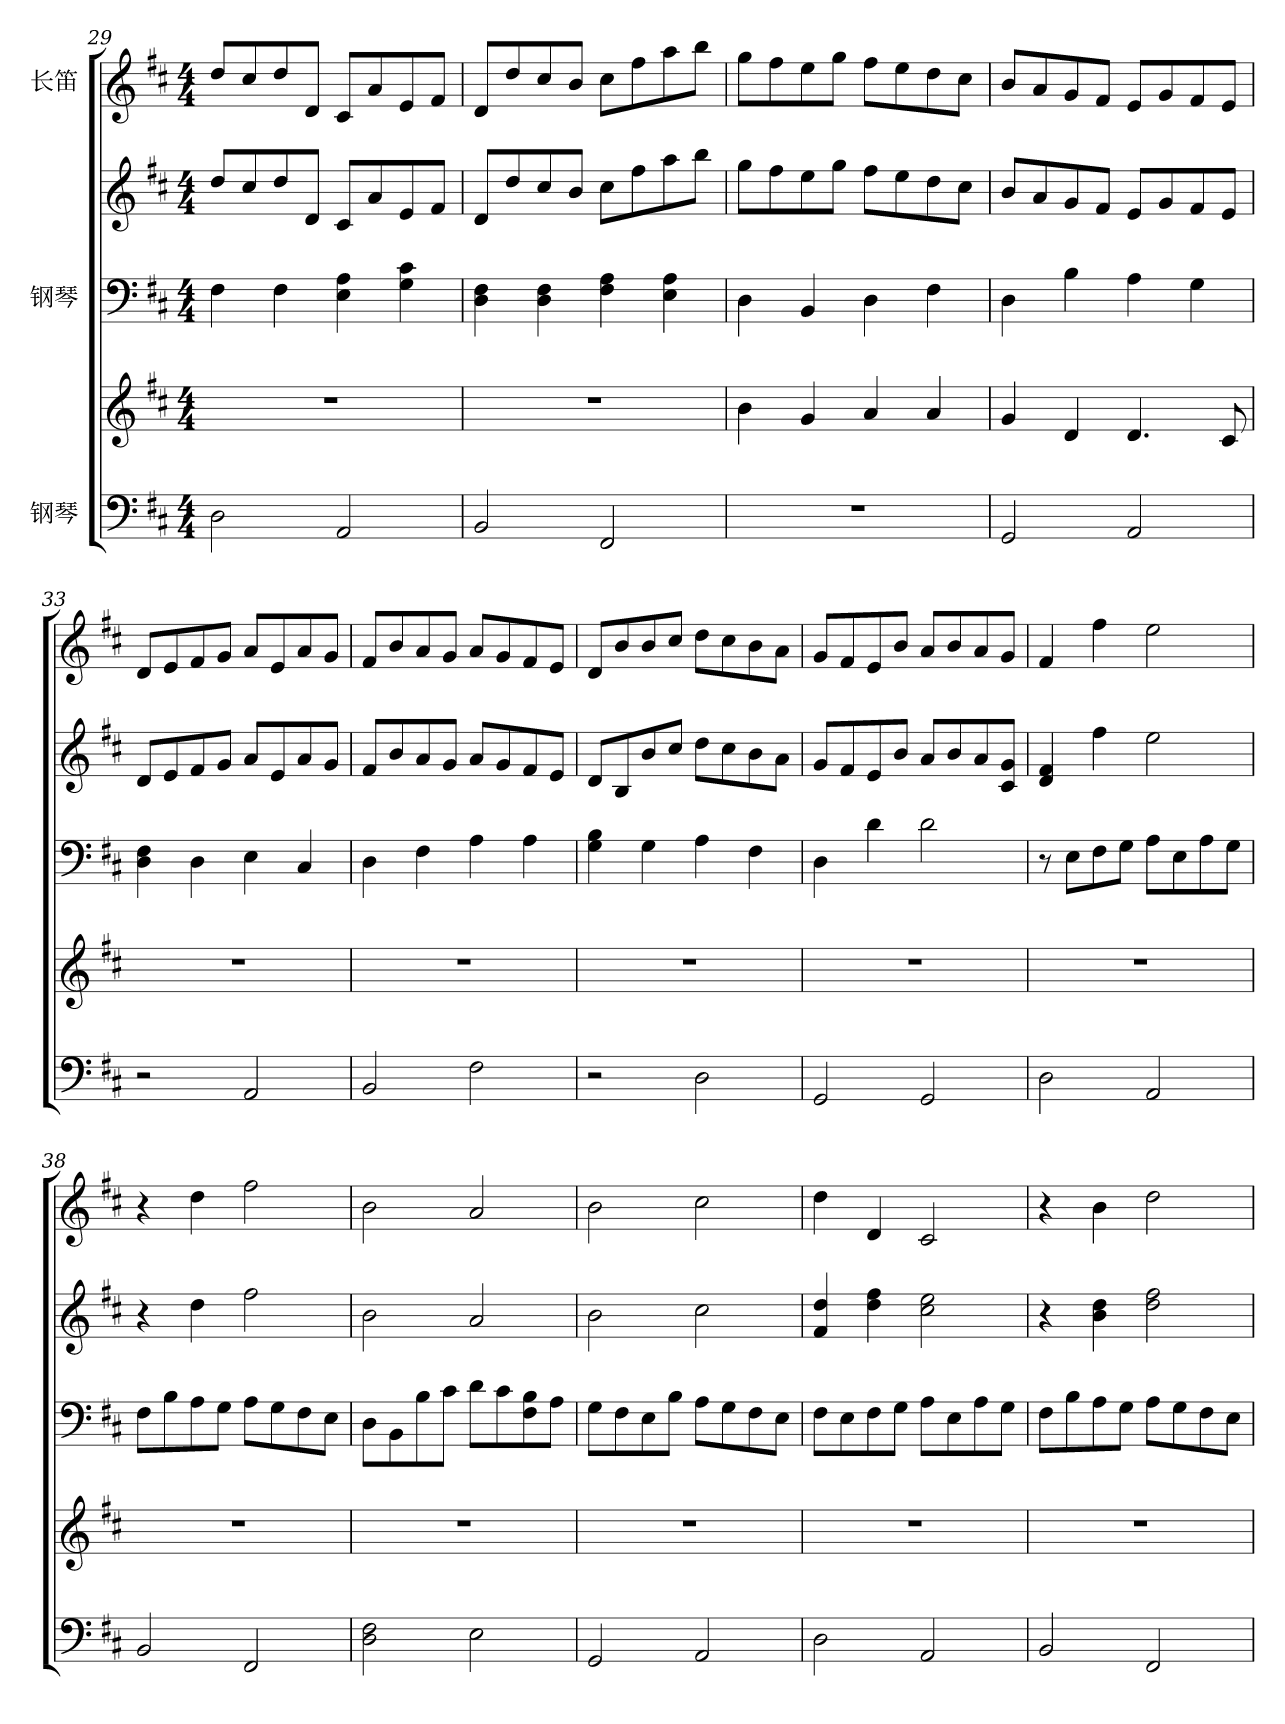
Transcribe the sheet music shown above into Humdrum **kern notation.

**kern	**kern	**kern	**kern	**kern
*part3	*part3	*part2	*part2	*part1
*staff5	*staff4	*staff3	*staff2	*staff1
*I"钢琴	*	*I"钢琴	*	*I"长笛
*clefF4	*clefG2	*clefF4	*clefG2	*clefG2
*k[f#c#]	*k[f#c#]	*k[f#c#]	*k[f#c#]	*k[f#c#]
*M4/4	*M4/4	*M4/4	*M4/4	*M4/4
=29	=29	=29	=29	=29
2D\	1r	4F#\	8dd/L	8dd/L
.	.	.	8cc#/	8cc#/
.	.	4F#\	8dd/	8dd/
.	.	.	8d/J	8d/J
2AA/	.	4E\ 4A\	8c#/L	8c#/L
.	.	.	8a/	8a/
.	.	4G\ 4c#\	8e/	8e/
.	.	.	8f#/J	8f#/J
=30	=30	=30	=30	=30
2BB/	1r	4D\ 4F#\	8d/L	8d/L
.	.	.	8dd/	8dd/
.	.	4D\ 4F#\	8cc#/	8cc#/
.	.	.	8b/J	8b/J
2FF#/	.	4F#\ 4A\	8cc#\L	8cc#\L
.	.	.	8ff#\	8ff#\
.	.	4E\ 4A\	8aa\	8aa\
.	.	.	8bb\J	8bb\J
=31	=31	=31	=31	=31
1r	4b\	4D\	8gg\L	8gg\L
.	.	.	8ff#\	8ff#\
.	4g/	4BB/	8ee\	8ee\
.	.	.	8gg\J	8gg\J
.	4a/	4D\	8ff#\L	8ff#\L
.	.	.	8ee\	8ee\
.	4a/	4F#\	8dd\	8dd\
.	.	.	8cc#\J	8cc#\J
!!LO:LB:g=z
=32	=32	=32	=32	=32
2GG/	4g/	4D\	8b/L	8b/L
.	.	.	8a/	8a/
.	4d/	4B\	8g/	8g/
.	.	.	8f#/J	8f#/J
2AA/	4.d/	4A\	8e/L	8e/L
.	.	.	8g/	8g/
.	.	4G\	8f#/	8f#/
.	8c#/	.	8e/J	8e/J
=33	=33	=33	=33	=33
2r	1r	4D\ 4F#\	8d/L	8d/L
.	.	.	8e/	8e/
.	.	4D\	8f#/	8f#/
.	.	.	8g/J	8g/J
2AA/	.	4E\	8a/L	8a/L
.	.	.	8e/	8e/
.	.	4C#/	8a/	8a/
.	.	.	8g/J	8g/J
=34	=34	=34	=34	=34
2BB/	1r	4D\	8f#/L	8f#/L
.	.	.	8b/	8b/
.	.	4F#\	8a/	8a/
.	.	.	8g/J	8g/J
2F#\	.	4A\	8a/L	8a/L
.	.	.	8g/	8g/
.	.	4A\	8f#/	8f#/
.	.	.	8e/J	8e/J
=35	=35	=35	=35	=35
2r	1r	4G\ 4B\	8d/L	8d/L
.	.	.	8B/	8b/
.	.	4G\	8b/	8b/
.	.	.	8cc#/J	8cc#/J
2D\	.	4A\	8dd\L	8dd\L
.	.	.	8cc#\	8cc#\
.	.	4F#\	8b\	8b\
.	.	.	8a\J	8a\J
!!LO:PB:g=z
=36	=36	=36	=36	=36
2GG/	1r	4D\	8g/L	8g/L
.	.	.	8f#/	8f#/
.	.	4d\	8e/	8e/
.	.	.	8b/J	8b/J
2GG/	.	2d\	8a/L	8a/L
.	.	.	8b/	8b/
.	.	.	8a/	8a/
.	.	.	8c#/ 8g/J	8g/J
=37	=37	=37	=37	=37
2D\	1r	8r	4d/ 4f#/	4f#/
.	.	8E\L	.	.
.	.	8F#\	4ff#\	4ff#\
.	.	8G\J	.	.
2AA/	.	8A\L	2ee\	2ee\
.	.	8E\	.	.
.	.	8A\	.	.
.	.	8G\J	.	.
=38	=38	=38	=38	=38
2BB/	1r	8F#\L	4r	4r
.	.	8B\	.	.
.	.	8A\	4dd\	4dd\
.	.	8G\J	.	.
2FF#/	.	8A\L	2ff#\	2ff#\
.	.	8G\	.	.
.	.	8F#\	.	.
.	.	8E\J	.	.
=39	=39	=39	=39	=39
2D\ 2F#\	1r	8D\L	2b\	2b\
.	.	8BB\	.	.
.	.	8B\	.	.
.	.	8c#\J	.	.
2E\	.	8d\L	2a/	2a/
.	.	8c#\	.	.
.	.	8F#\ 8B\	.	.
.	.	8A\J	.	.
!!LO:LB:g=z
=40	=40	=40	=40	=40
2GG/	1r	8G\L	2b\	2b\
.	.	8F#\	.	.
.	.	8E\	.	.
.	.	8B\J	.	.
2AA/	.	8A\L	2cc#\	2cc#\
.	.	8G\	.	.
.	.	8F#\	.	.
.	.	8E\J	.	.
=41	=41	=41	=41	=41
2D\	1r	8F#\L	4f#/ 4dd/	4dd\
.	.	8E\	.	.
.	.	8F#\	4dd\ 4ff#\	4d/
.	.	8G\J	.	.
2AA/	.	8A\L	2cc#\ 2ee\	2c#/
.	.	8E\	.	.
.	.	8A\	.	.
.	.	8G\J	.	.
=42	=42	=42	=42	=42
2BB/	1r	8F#\L	4r	4r
.	.	8B\	.	.
.	.	8A\	4b\ 4dd\	4b\
.	.	8G\J	.	.
2FF#/	.	8A\L	2dd\ 2ff#\	2dd\
.	.	8G\	.	.
.	.	8F#\	.	.
.	.	8E\J	.	.
=	=	=	=	=
*-	*-	*-	*-	*-
